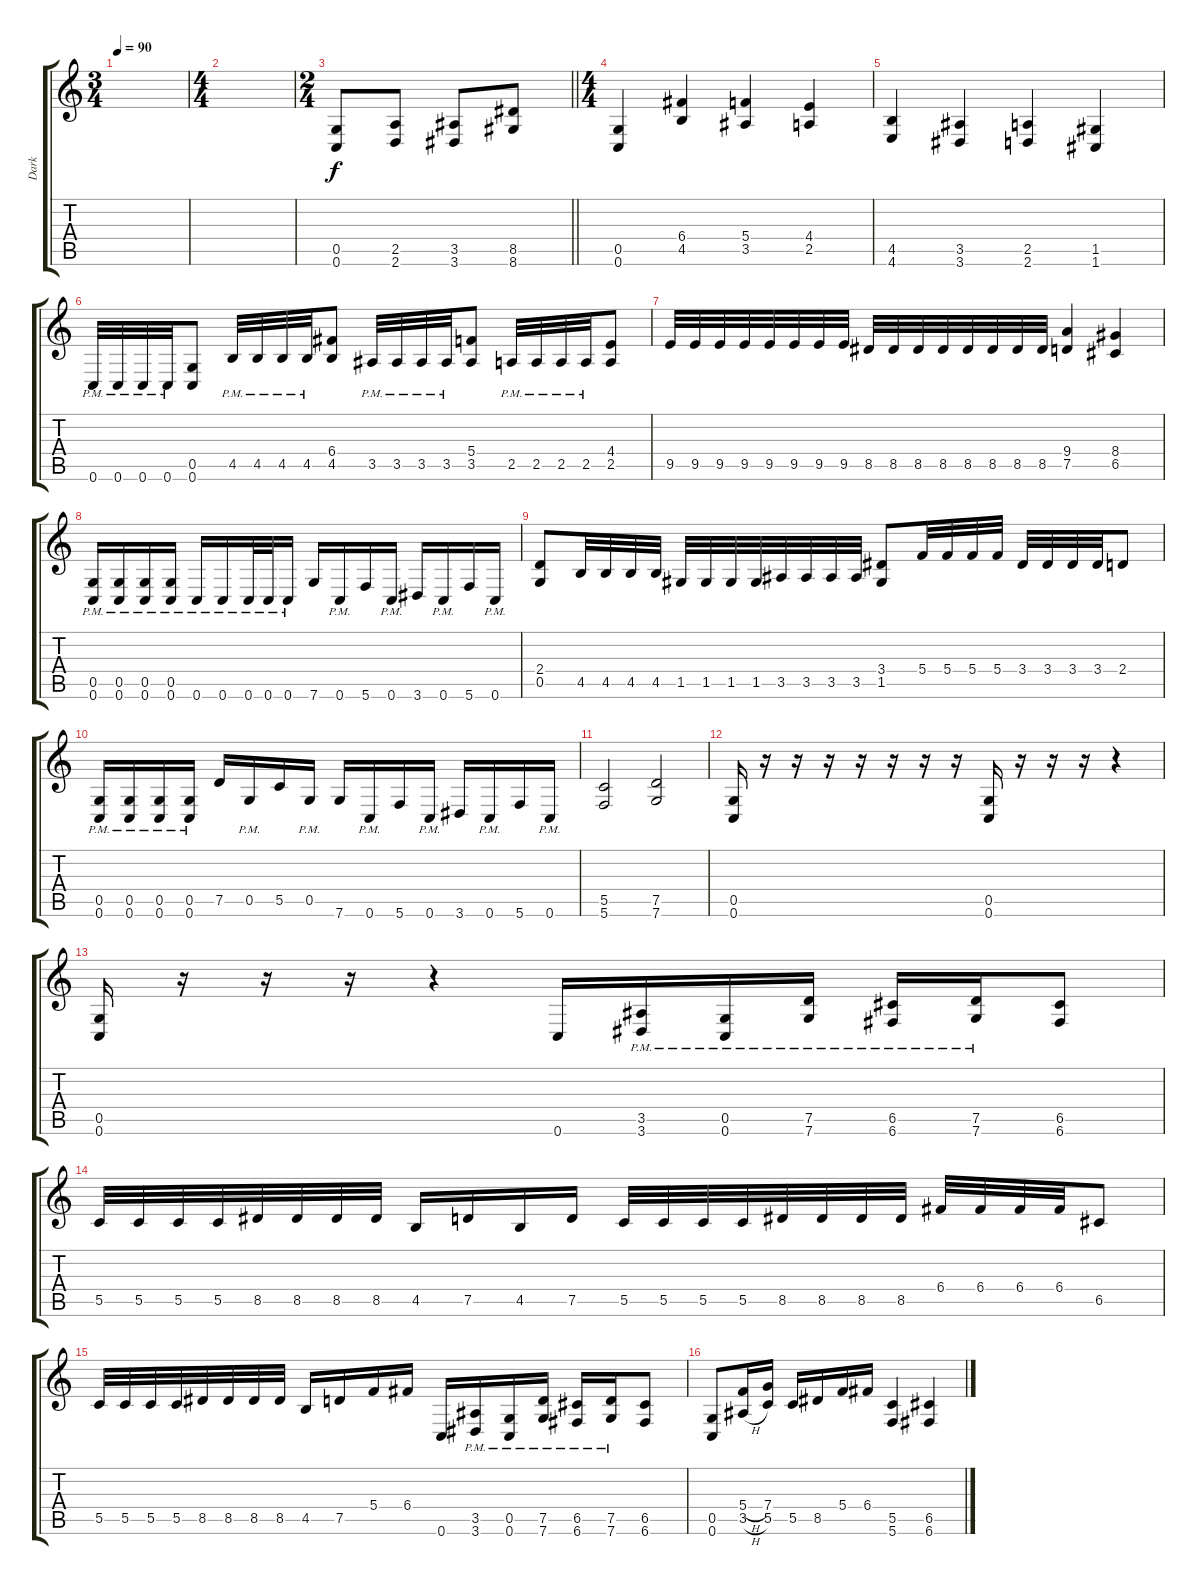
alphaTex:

\track ("Dark" "Dark") {instrument overdrivenguitar}
\staff {score tabs}
\tuning (D4 A3 F3 C3 G2 C2) {hide}
\ts (3 4)
\tempo 90
\clef g2
\ks c
|
\ts (4 4)
|
\ts (2 4)
\barLineRight lightlight
(0.5 0.6).8 (2.5 2.6).8 (3.5 3.6).8 (8.5 8.6).8 |
\ts (4 4)
(0.5 0.6).4 (6.4 4.5).4 (5.4 3.5).4 (4.4 2.5).4 |
(4.5 4.6).4 (3.5 3.6).4 (2.5 2.6).4 (1.5 1.6).4 |
0.6{pm}.32 0.6{pm}.32 0.6{pm}.32 0.6{pm}.32 (0.5 0.6).8 4.5{pm}.32 4.5{pm}.32 4.5{pm}.32 4.5{pm}.32 (6.4 4.5).8 3.5{pm}.32 3.5{pm}.32 3.5{pm}.32 3.5{pm}.32 (5.4 3.5).8 2.5{pm}.32 2.5{pm}.32 2.5{pm}.32 2.5{pm}.32 (4.4 2.5).8 |
9.5.32 9.5.32 9.5.32 9.5.32 9.5.32 9.5.32 9.5.32 9.5.32 8.5.32 8.5.32 8.5.32 8.5.32 8.5.32 8.5.32 8.5.32 8.5.32 (9.4 7.5).4 (8.4 6.5).4 |
(0.5{pm} 0.6{pm}).16 (0.5{pm} 0.6{pm}).16 (0.5{pm} 0.6{pm}).16 (0.5{pm} 0.6{pm}).16 0.6{pm}.16 0.6{pm}.16 0.6{pm}.32 0.6{pm}.32 0.6{pm}.16 7.6.16 0.6{pm}.16 5.6.16 0.6{pm}.16 3.6.16 0.6{pm}.16 5.6.16 0.6{pm}.16 |
(2.4 0.5).8 4.5.32 4.5.32 4.5.32 4.5.32 1.5.32 1.5.32 1.5.32 1.5.32 3.5.32 3.5.32 3.5.32 3.5.32 (3.4 1.5).8 5.4.32 5.4.32 5.4.32 5.4.32 3.4.32 3.4.32 3.4.32 3.4.32 2.4.8 |
(0.5{pm} 0.6{pm}).16 (0.5{pm} 0.6{pm}).16 (0.5{pm} 0.6{pm}).16 (0.5{pm} 0.6{pm}).16 7.5.16 0.5{pm}.16 5.5.16 0.5{pm}.16 7.6.16 0.6{pm}.16 5.6.16 0.6{pm}.16 3.6.16 0.6{pm}.16 5.6.16 0.6{pm}.16 |
(5.5 5.6).2 (7.5 7.6).2 |
(0.5 0.6).16 r.16 r.16 r.16 r.16 r.16 r.16 r.16 (0.5 0.6).16 r.16 r.16 r.16 r.4 |
(0.5 0.6).16 r.16 r.16 r.16 r.4 0.6.16 (3.5{pm} 3.6{pm}).16 (0.5{pm} 0.6{pm}).16 (7.5{pm} 7.6{pm}).16 (6.5{pm} 6.6{pm}).16 (7.5{pm} 7.6{pm}).16 (6.5 6.6).8 |
5.5.32 5.5.32 5.5.32 5.5.32 8.5.32 8.5.32 8.5.32 8.5.32 4.5.16 7.5.16 4.5.16 7.5.16 5.5.32 5.5.32 5.5.32 5.5.32 8.5.32 8.5.32 8.5.32 8.5.32 6.4.32 6.4.32 6.4.32 6.4.32 6.5.8 |
5.5.32 5.5.32 5.5.32 5.5.32 8.5.32 8.5.32 8.5.32 8.5.32 4.5.16 7.5.16 5.4.16 6.4.16 0.6.16 (3.5{pm} 3.6{pm}).16 (0.5{pm} 0.6{pm}).16 (7.5{pm} 7.6{pm}).16 (6.5{pm} 6.6{pm}).16 (7.5{pm} 7.6{pm}).16 (6.5 6.6).8 |
(0.5 0.6).8 (5.4{h} 3.5{h}).16 (7.4 5.5).16 5.5.16 8.5.16 5.4.16 6.4.16 (5.5 5.6).4 (6.5 6.6).4
